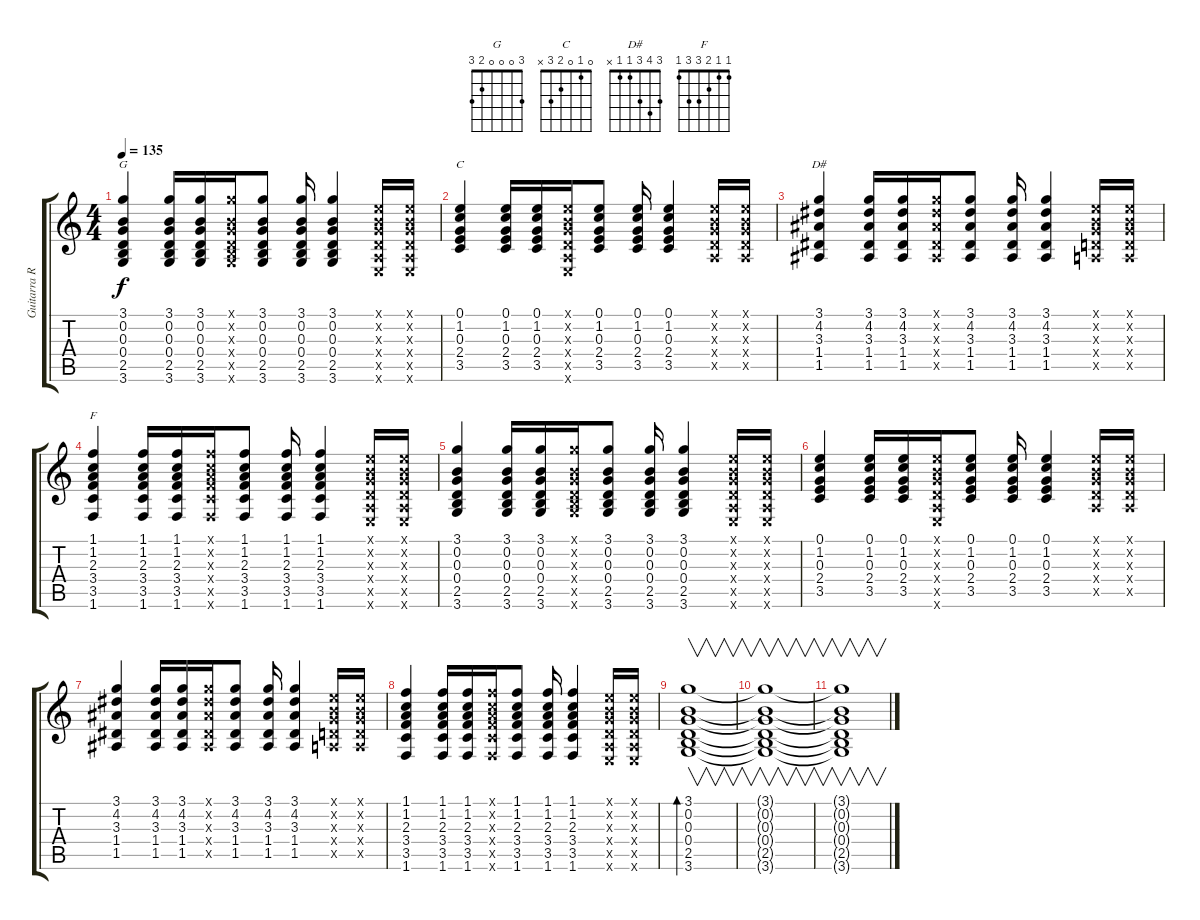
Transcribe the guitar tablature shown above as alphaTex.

\track ("Guitarra Ritmica" "Guitarra R") {instrument acousticguitarsteel}
\staff {score tabs}
\tuning (E4 B3 G3 D3 A2 E2) {hide}
\chord ("G" 3 0 0 0 2 3)
\chord ("C" 0 1 0 2 3 x)
\chord ("D#" 3 4 3 1 1 x)
\chord ("F" 1 1 2 3 3 1)
\ts (4 4)
\tempo 135
\clef g2
\ks c
(3.1 0.2 0.3 0.4 2.5 3.6).4{ch "G" dy f} (3.1 0.2 0.3 0.4 2.5 3.6).16 (3.1 0.2 0.3 0.4 2.5 3.6).16 (3.1{x} 0.2{x} 0.3{x} 0.4{x} 2.5{x} 3.6{x}).16 (3.1 0.2 0.3 0.4 2.5 3.6).8 (3.1 0.2 0.3 0.4 2.5 3.6).16 (3.1 0.2 0.3 0.4 2.5 3.6).4 (0.1{x} 0.2{x} 0.3{x} 0.4{x} 0.5{x} 0.6{x}).16 (0.1{x} 0.2{x} 0.3{x} 0.4{x} 0.5{x} 0.6{x}).16 |
(0.1 1.2 0.3 2.4 3.5).4{ch "C"} (0.1 1.2 0.3 2.4 3.5).16 (0.1 1.2 0.3 2.4 3.5).16 (0.1{x} 0.2{x} 0.3{x} 0.4{x} 0.5{x} 0.6{x}).16 (0.1 1.2 0.3 2.4 3.5).8 (0.1 1.2 0.3 2.4 3.5).16 (0.1 1.2 0.3 2.4 3.5).4 (0.1{x} 0.2{x} 0.3{x} 0.4{x} 0.5{x}).16 (0.1{x} 0.2{x} 0.3{x} 0.4{x} 0.5{x}).16 |
(3.1 4.2 3.3 1.4 1.5).4{ch "D#"} (3.1 4.2 3.3 1.4 1.5).16 (3.1 4.2 3.3 1.4 1.5).16 (3.1{x} 4.2{x} 3.3{x} 1.4{x} 1.5{x}).16 (3.1 4.2 3.3 1.4 1.5).8 (3.1 4.2 3.3 1.4 1.5).16 (3.1 4.2 3.3 1.4 1.5).4 (0.1{x} 0.2{x} 0.3{x} 0.4{x} 0.5{x}).16 (0.1{x} 0.2{x} 0.3{x} 0.4{x} 0.5{x}).16 |
(1.1 1.2 2.3 3.4 3.5 1.6).4{ch "F"} (1.1 1.2 2.3 3.4 3.5 1.6).16 (1.1 1.2 2.3 3.4 3.5 1.6).16 (1.1{x} 1.2{x} 2.3{x} 3.4{x} 3.5{x} 1.6{x}).16 (1.1 1.2 2.3 3.4 3.5 1.6).8 (1.1 1.2 2.3 3.4 3.5 1.6).16 (1.1 1.2 2.3 3.4 3.5 1.6).4 (0.1{x} 0.2{x} 0.3{x} 0.4{x} 0.5{x} 0.6{x}).16 (0.1{x} 0.2{x} 0.3{x} 0.4{x} 0.5{x} 0.6{x}).16 |
(3.1 0.2 0.3 0.4 2.5 3.6).4 (3.1 0.2 0.3 0.4 2.5 3.6).16 (3.1 0.2 0.3 0.4 2.5 3.6).16 (3.1{x} 0.2{x} 0.3{x} 0.4{x} 2.5{x} 3.6{x}).16 (3.1 0.2 0.3 0.4 2.5 3.6).8 (3.1 0.2 0.3 0.4 2.5 3.6).16 (3.1 0.2 0.3 0.4 2.5 3.6).4 (0.1{x} 0.2{x} 0.3{x} 0.4{x} 0.5{x} 0.6{x}).16 (0.1{x} 0.2{x} 0.3{x} 0.4{x} 0.5{x} 0.6{x}).16 |
(0.1 1.2 0.3 2.4 3.5).4 (0.1 1.2 0.3 2.4 3.5).16 (0.1 1.2 0.3 2.4 3.5).16 (0.1{x} 0.2{x} 0.3{x} 0.4{x} 0.5{x} 0.6{x}).16 (0.1 1.2 0.3 2.4 3.5).8 (0.1 1.2 0.3 2.4 3.5).16 (0.1 1.2 0.3 2.4 3.5).4 (0.1{x} 0.2{x} 0.3{x} 0.4{x} 0.5{x}).16 (0.1{x} 0.2{x} 0.3{x} 0.4{x} 0.5{x}).16 |
(3.1 4.2 3.3 1.4 1.5).4 (3.1 4.2 3.3 1.4 1.5).16 (3.1 4.2 3.3 1.4 1.5).16 (3.1{x} 4.2{x} 3.3{x} 1.4{x} 1.5{x}).16 (3.1 4.2 3.3 1.4 1.5).8 (3.1 4.2 3.3 1.4 1.5).16 (3.1 4.2 3.3 1.4 1.5).4 (0.1{x} 0.2{x} 0.3{x} 0.4{x} 0.5{x}).16 (0.1{x} 0.2{x} 0.3{x} 0.4{x} 0.5{x}).16 |
(1.1 1.2 2.3 3.4 3.5 1.6).4 (1.1 1.2 2.3 3.4 3.5 1.6).16 (1.1 1.2 2.3 3.4 3.5 1.6).16 (1.1{x} 1.2{x} 2.3{x} 3.4{x} 3.5{x} 1.6{x}).16 (1.1 1.2 2.3 3.4 3.5 1.6).8 (1.1 1.2 2.3 3.4 3.5 1.6).16 (1.1 1.2 2.3 3.4 3.5 1.6).4 (0.1{x} 0.2{x} 0.3{x} 0.4{x} 0.5{x} 0.6{x}).16 (0.1{x} 0.2{x} 0.3{x} 0.4{x} 0.5{x} 0.6{x}).16 |
(3.1 0.2 0.3 0.4 2.5 3.6).1{v bd 480} |
(3.1{t} 0.2{t} 0.3{t} 0.4{t} 2.5{t} 3.6{t}).1{v} |
(3.1{t} 0.2{t} 0.3{t} 0.4{t} 2.5{t} 3.6{t}).1{v}
